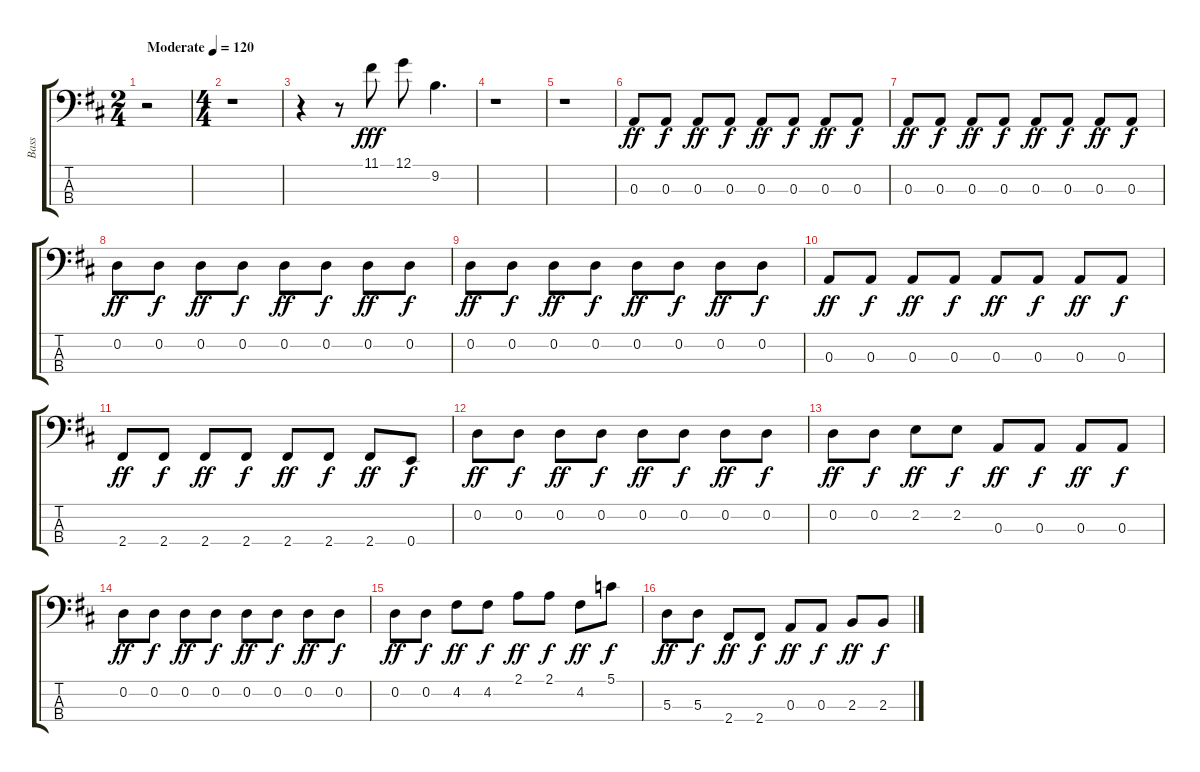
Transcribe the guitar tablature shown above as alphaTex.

\track ("Bass" "Bass") {instrument electricbasspick}
\staff {score tabs}
\tuning (G2 D2 A1 E1) {hide}
\ts (2 4)
\tempo (120 "Moderate")
\clef f4
\ks d
r.2{dy fff instrument electricbasspick} |
\ts (4 4)
r.1 |
r.4 r.8 11.1.8 12.1.8 9.2.4{d} |
r.1 |
r.1 |
0.3.8{dy ff} 0.3.8{dy f} 0.3.8{dy ff} 0.3.8{dy f} 0.3.8{dy ff} 0.3.8{dy f} 0.3.8{dy ff} 0.3.8{dy f} |
0.3.8{dy ff} 0.3.8{dy f} 0.3.8{dy ff} 0.3.8{dy f} 0.3.8{dy ff} 0.3.8{dy f} 0.3.8{dy ff} 0.3.8{dy f} |
0.2.8{dy ff} 0.2.8{dy f} 0.2.8{dy ff} 0.2.8{dy f} 0.2.8{dy ff} 0.2.8{dy f} 0.2.8{dy ff} 0.2.8{dy f} |
0.2.8{dy ff} 0.2.8{dy f} 0.2.8{dy ff} 0.2.8{dy f} 0.2.8{dy ff} 0.2.8{dy f} 0.2.8{dy ff} 0.2.8{dy f} |
0.3.8{dy ff} 0.3.8{dy f} 0.3.8{dy ff} 0.3.8{dy f} 0.3.8{dy ff} 0.3.8{dy f} 0.3.8{dy ff} 0.3.8{dy f} |
2.4.8{dy ff} 2.4.8{dy f} 2.4.8{dy ff} 2.4.8{dy f} 2.4.8{dy ff} 2.4.8{dy f} 2.4.8{dy ff} 0.4.8{dy f} |
0.2.8{dy ff} 0.2.8{dy f} 0.2.8{dy ff} 0.2.8{dy f} 0.2.8{dy ff} 0.2.8{dy f} 0.2.8{dy ff} 0.2.8{dy f} |
0.2.8{dy ff} 0.2.8{dy f} 2.2.8{dy ff} 2.2.8{dy f} 0.3.8{dy ff} 0.3.8{dy f} 0.3.8{dy ff} 0.3.8{dy f} |
0.2.8{dy ff} 0.2.8{dy f} 0.2.8{dy ff} 0.2.8{dy f} 0.2.8{dy ff} 0.2.8{dy f} 0.2.8{dy ff} 0.2.8{dy f} |
0.2.8{dy ff} 0.2.8{dy f} 4.2.8{dy ff} 4.2.8{dy f} 2.1.8{dy ff} 2.1.8{dy f} 4.2.8{dy ff} 5.1.8{dy f} |
5.3.8{dy ff} 5.3.8{dy f} 2.4.8{dy ff} 2.4.8{dy f} 0.3.8{dy ff} 0.3.8{dy f} 2.3.8{dy ff} 2.3.8{dy f}
